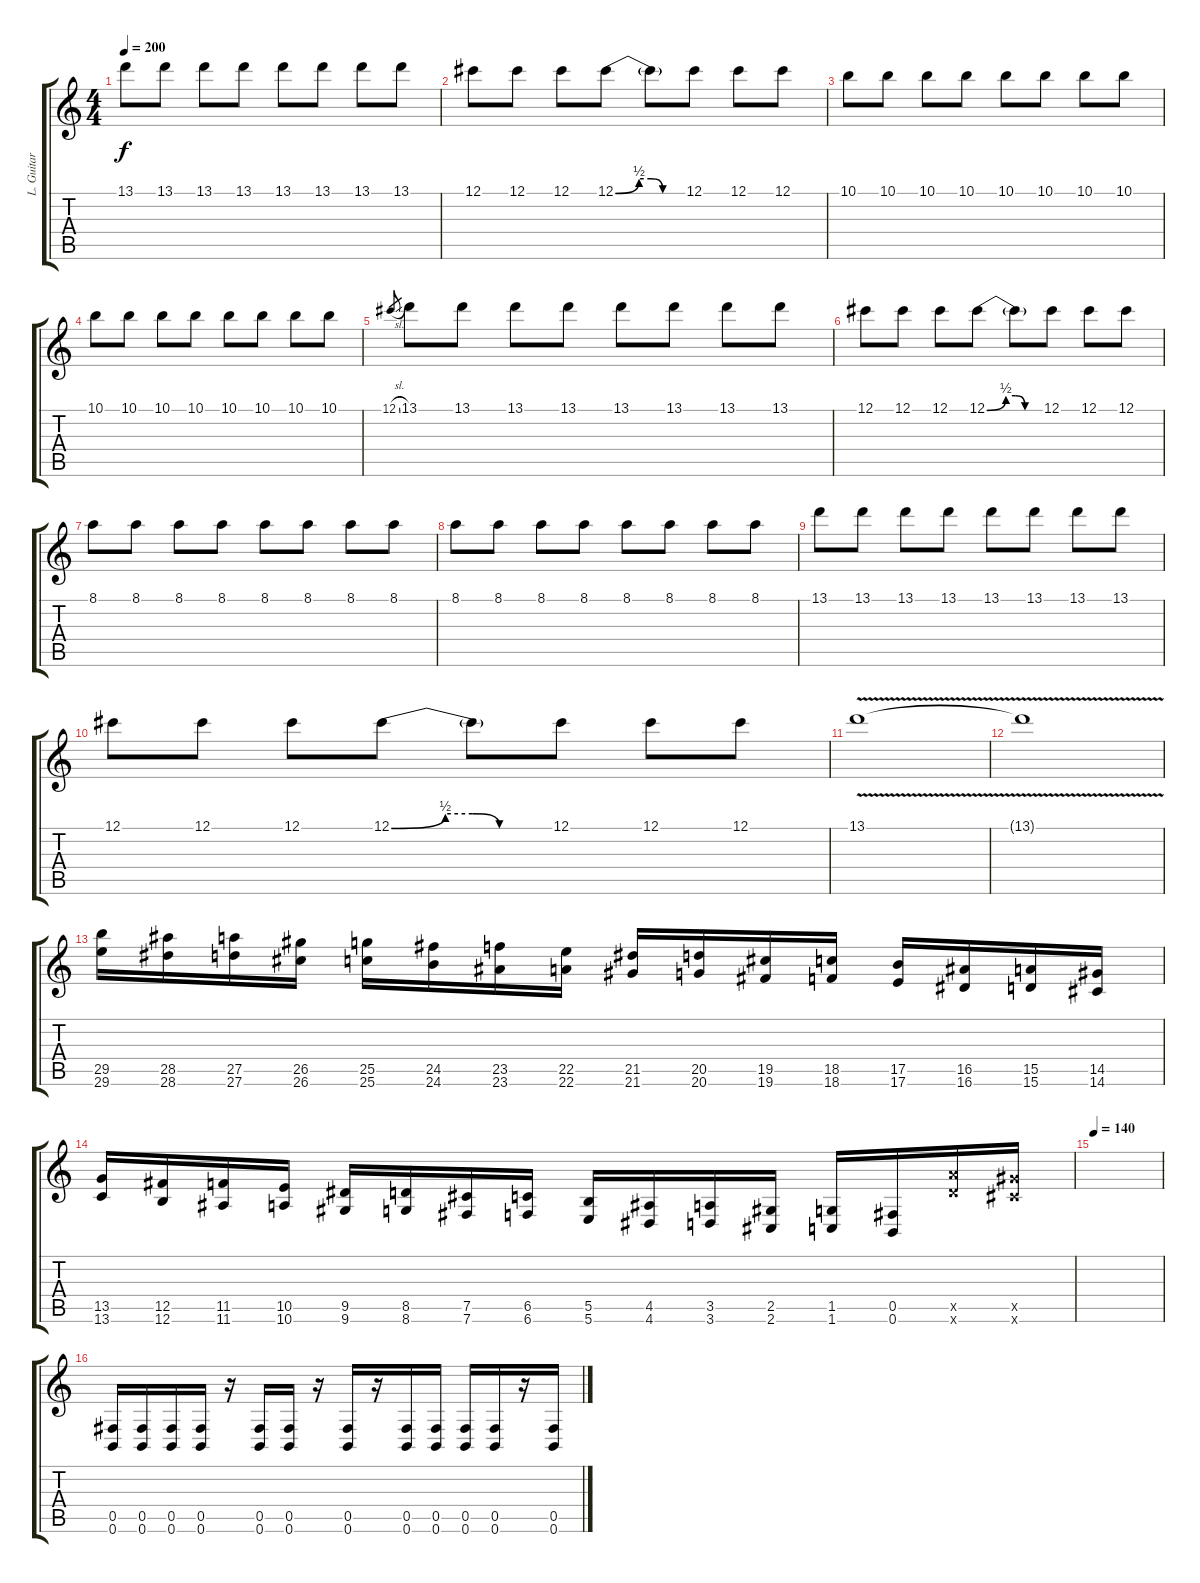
\track ("L. Guitar" "L. Guitar") {instrument distortionguitar}
\staff {score tabs}
\tuning (Db4 Ab3 E3 B2 Gb2 B1) {hide}
\ts (4 4)
\tempo 200
\clef g2
\ks c
13.1.8{dy f} 13.1.8 13.1.8 13.1.8 13.1.8 13.1.8 13.1.8 13.1.8 |
12.1.8 12.1.8 12.1.8 12.1{be (custom 0 0 20 2 30 2 40 0 60 0)}.8 12.1{t}.8 12.1.8 12.1.8 12.1.8 |
10.1.8 10.1.8 10.1.8 10.1.8 10.1.8 10.1.8 10.1.8 10.1.8 |
10.1.8 10.1.8 10.1.8 10.1.8 10.1.8 10.1.8 10.1.8 10.1.8 |
12.1{sl}.8{gr} 13.1.8 13.1.8 13.1.8 13.1.8 13.1.8 13.1.8 13.1.8 13.1.8 |
12.1.8 12.1.8 12.1.8 12.1{be (custom 0 0 20 2 30 2 40 0 60 0)}.8 12.1{t}.8 12.1.8 12.1.8 12.1.8 |
8.1.8 8.1.8 8.1.8 8.1.8 8.1.8 8.1.8 8.1.8 8.1.8 |
8.1.8 8.1.8 8.1.8 8.1.8 8.1.8 8.1.8 8.1.8 8.1.8 |
13.1.8 13.1.8 13.1.8 13.1.8 13.1.8 13.1.8 13.1.8 13.1.8 |
12.1.8 12.1.8 12.1.8 12.1{be (custom 0 0 20 2 30 2 40 0 60 0)}.8 12.1{t}.8 12.1.8 12.1.8 12.1.8 |
13.1{v}.1 |
13.1{t}.1 |
(29.5 29.6).16 (28.5 28.6).16 (27.5 27.6).16 (26.5 26.6).16 (25.5 25.6).16 (24.5 24.6).16 (23.5 23.6).16 (22.5 22.6).16 (21.5 21.6).16 (20.5 20.6).16 (19.5 19.6).16 (18.5 18.6).16 (17.5 17.6).16 (16.5 16.6).16 (15.5 15.6).16 (14.5 14.6).16 |
(13.5 13.6).16 (12.5 12.6).16 (11.5 11.6).16 (10.5 10.6).16 (9.5 9.6).16 (8.5 8.6).16 (7.5 7.6).16 (6.5 6.6).16 (5.5 5.6).16 (4.5 4.6).16 (3.5 3.6).16 (2.5 2.6).16 (1.5 1.6).16 (0.5 0.6).16 (15.5{x} 15.6{x}).16 (14.5{x} 14.6{x}).16 |
\tempo 140
|
(0.5 0.6).16 (0.5 0.6).16 (0.5 0.6).16 (0.5 0.6).16 r.16 (0.5 0.6).16 (0.5 0.6).16 r.16 (0.5 0.6).16 r.16 (0.5 0.6).16 (0.5 0.6).16 (0.5 0.6).16 (0.5 0.6).16 r.16 (0.5 0.6).16
